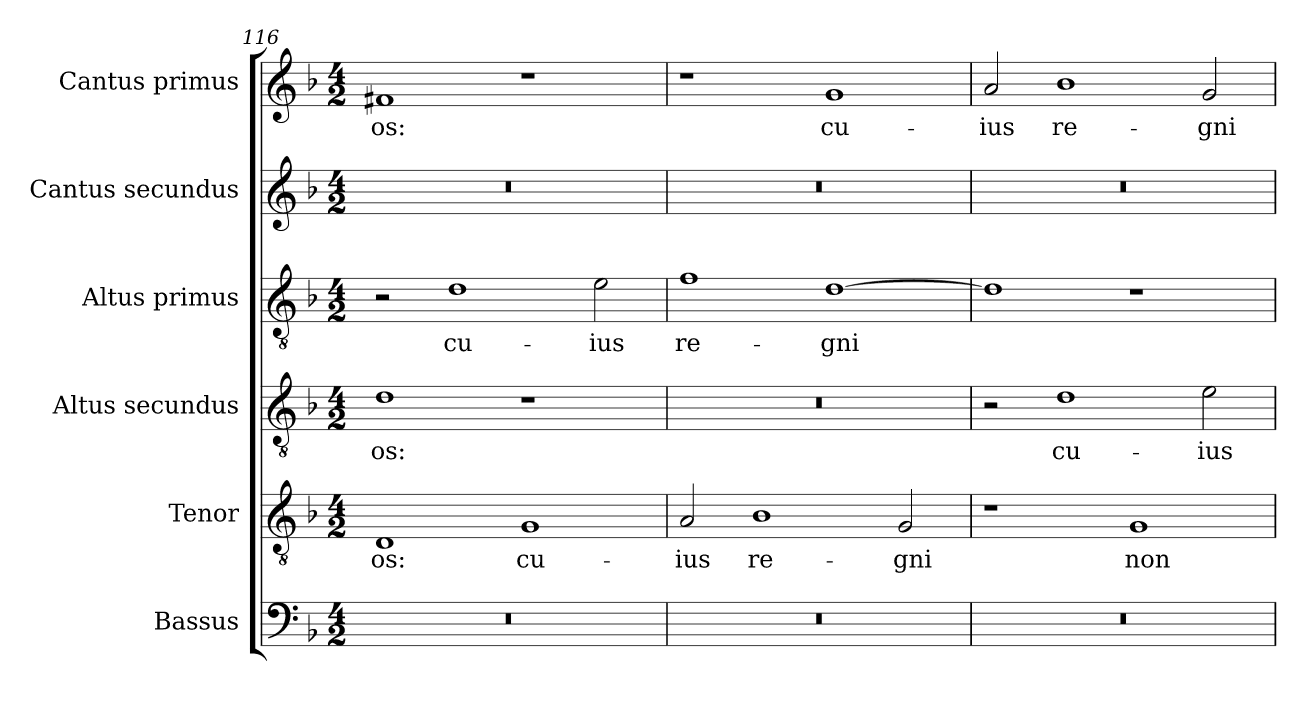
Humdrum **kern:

**kern	**kern	**text	**kern	**text	**kern	**text	**kern	**kern	**text
*part6	*part5	*part5	*part4	*part4	*part3	*part3	*part2	*part1	*part1
*staff6	*staff5	*staff5	*staff4	*staff4	*staff3	*staff3	*staff2	*staff1	*staff1
*I"Bassus	*I"Tenor	*	*I"Altus secundus	*	*I"Altus primus	*	*I"Cantus secundus	*I"Cantus primus	*
*I'B.	*I'T.	*	*	*	*I'A. I	*	*	*I'C. I	*
*clefF4	*clefGv2	*	*clefGv2	*	*clefGv2	*	*clefG2	*clefG2	*
*	*ITrd7c12	*	*ITrd7c12	*	*ITrd7c12	*	*	*	*
*k[b-]	*k[b-]	*	*k[b-]	*	*k[b-]	*	*k[b-]	*k[b-]	*
*d:	*d:	*	*d:	*	*d:	*	*d:	*d:	*
*M4/2	*M4/2	*	*M4/2	*	*M4/2	*	*M4/2	*M4/2	*
=116	=116	=116	=116	=116	=116	=116	=116	=116	=116
!LO:N:vis=1	!	!	!	!	!	!	!	!	!
!	!	!LO:LY:b:color=#000000	!	!	!	!	!	!	!
!	!	!	!	!LO:LY:b:color=#000000	!	!	!LO:N:vis=1	!	!
!	!	!	!	!	!	!	!	!	!LO:LY:b:color=#000000
0r	1DDi	-os:	1Di	-os:	2r	.	0r	1f#Xi	-os:
!	!	!	!	!	!	!LO:LY:b:color=#000000	!	!	!
.	.	.	.	.	1Di	cu-	.	.	.
!	!	!LO:LY:b:color=#000000	!	!	!	!	!	!	!
.	1GGi	cu-	1r	.	.	.	.	1r	.
!	!	!	!	!	!	!LO:LY:b:color=#000000	!	!	!
.	.	.	.	.	2Ei\	-ius	.	.	.
=117	=117	=117	=117	=117	=117	=117	=117	=117	=117
!LO:N:vis=1	!	!	!	!	!	!	!	!	!
!	!	!LO:LY:b:color=#000000	!LO:N:vis=1	!	!	!	!	!	!
!	!	!	!	!	!	!LO:LY:b:color=#000000	!LO:N:vis=1	!	!
0r	2AAi/	-ius	0r	.	1Fi	re-	0r	1r	.
!	!	!LO:LY:b:color=#000000	!	!	!	!	!	!	!
.	1BB-i	re-	.	.	.	.	.	.	.
!	!	!	!	!	!	!LO:LY:b:color=#000000	!	!	!
!	!	!	!	!	!	!	!	!	!LO:LY:b:color=#000000
.	.	.	.	.	[1Di	-gni	.	1gi	cu-
!	!	!LO:LY:b:color=#000000	!	!	!	!	!	!	!
.	2GGi/	-gni	.	.	.	.	.	.	.
=118	=118	=118	=118	=118	=118	=118	=118	=118	=118
!LO:N:vis=1	!	!	!	!	!	!	!LO:N:vis=1	!	!
!	!	!	!	!	!	!	!	!	!LO:LY:b:color=#000000
0r	1r	.	2r	.	1Di]	.	0r	2ai/	-ius
!	!	!	!	!LO:LY:b:color=#000000	!	!	!	!	!
!	!	!	!	!	!	!	!	!	!LO:LY:b:color=#000000
.	.	.	1Di	cu-	.	.	.	1b-i	re-
!	!	!LO:LY:b:color=#000000	!	!	!	!	!	!	!
.	1GGi	non	.	.	1r	.	.	.	.
!	!	!	!	!LO:LY:b:color=#000000	!	!	!	!	!
!	!	!	!	!	!	!	!	!	!LO:LY:b:color=#000000
.	.	.	2Ei\	-ius	.	.	.	2gi/	-gni
=	=	=	=	=	=	=	=	=	=
*-	*-	*-	*-	*-	*-	*-	*-	*-	*-
